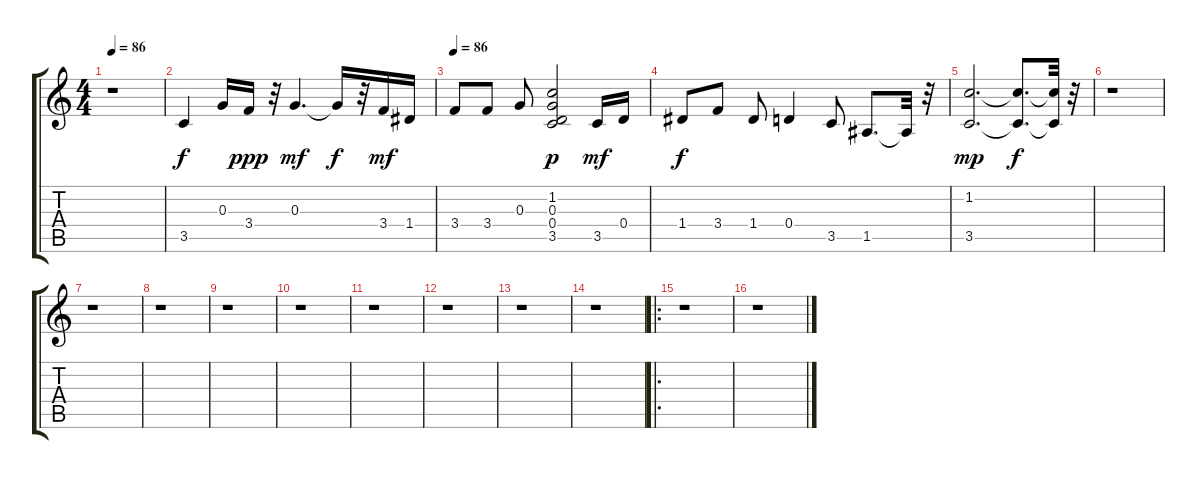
\track "" {instrument acousticguitarnylon}
\staff {score tabs}
\tuning (E4 B3 G3 D3 A2 E2) {hide}
\ts (4 4)
\tempo 86
\clef g2
\ks c
r.1{dy f instrument acousticguitarnylon} |
3.5.4 0.3.16 3.4.16{dy ppp} r.32 0.3.4{d dy mf} 0.3{t}.16{dy f} r.32 3.4.16{dy mf} 1.4.16 |
\tempo 86
3.4.8 3.4.8 0.3.8 (1.2 0.3 0.4 3.5).2{dy p} 3.5.16{dy mf} 0.4.16 |
1.4.8{dy f} 3.4.8 1.4.8 0.4.4 3.5.8 1.5.8{d} 1.5{t}.32 r.32 |
(1.2 3.5).2{d dy mp} (1.2{t} 3.5{t}).8{d dy f} (1.2{t} 3.5{t}).32 r.32 |
r.1 |
r.1 |
r.1 |
r.1 |
r.1 |
r.1 |
r.1 |
r.1 |
r.1 |
\ro
r.1 |
r.1
